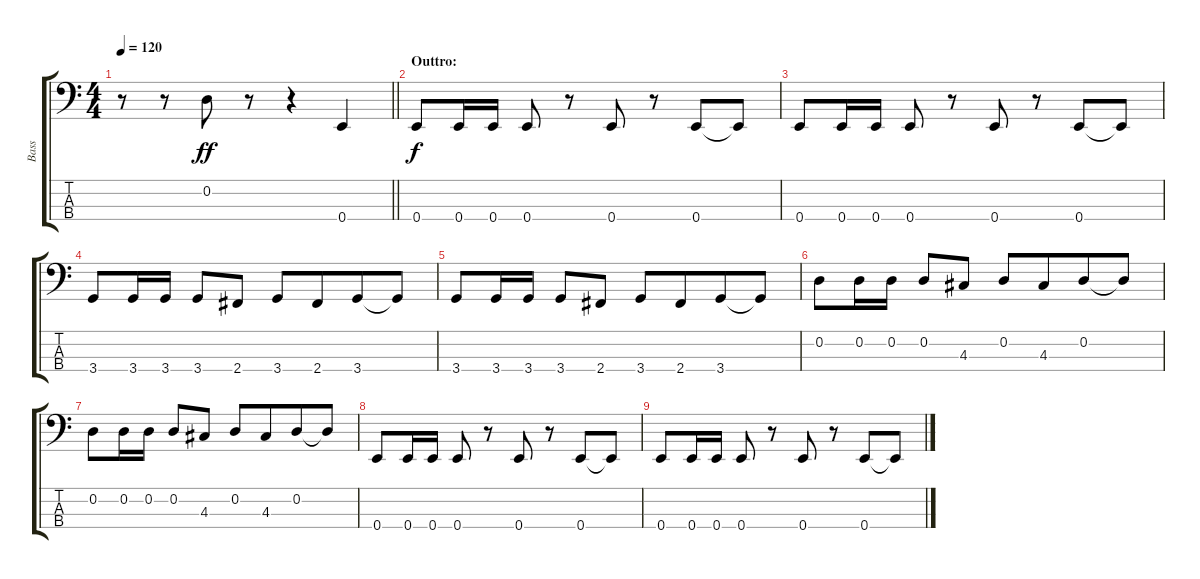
\track ("Bass" "Bass") {instrument electricbassfinger}
\staff {score tabs}
\tuning (G2 D2 A1 E1) {hide}
\ts (4 4)
\tempo 120
\clef f4
\barLineRight lightlight
\ks c
r.8{dy ff} r.8 0.2.8 r.8 r.4 0.4{t}.4 |
\section ("" "Outtro:")
0.4.8{dy f} 0.4.16 0.4.16 0.4.8 r.8 0.4.8 r.8{beam merge} 0.4.8 0.4{t}.8 |
0.4.8 0.4.16 0.4.16 0.4.8 r.8 0.4.8 r.8{beam merge} 0.4.8 0.4{t}.8 |
3.4.8 3.4.16 3.4.16 3.4.8 2.4.8 3.4.8 2.4.8{beam merge} 3.4.8 3.4{t}.8 |
3.4.8 3.4.16 3.4.16 3.4.8 2.4.8 3.4.8 2.4.8{beam merge} 3.4.8 3.4{t}.8 |
0.2.8 0.2.16 0.2.16 0.2.8 4.3.8 0.2.8 4.3.8{beam merge} 0.2.8 0.2{t}.8 |
0.2.8 0.2.16 0.2.16 0.2.8 4.3.8 0.2.8 4.3.8{beam merge} 0.2.8 0.2{t}.8 |
0.4.8 0.4.16 0.4.16 0.4.8 r.8 0.4.8 r.8{beam merge} 0.4.8 0.4{t}.8 |
0.4.8 0.4.16 0.4.16 0.4.8 r.8 0.4.8 r.8{beam merge} 0.4.8 0.4{t}.8
